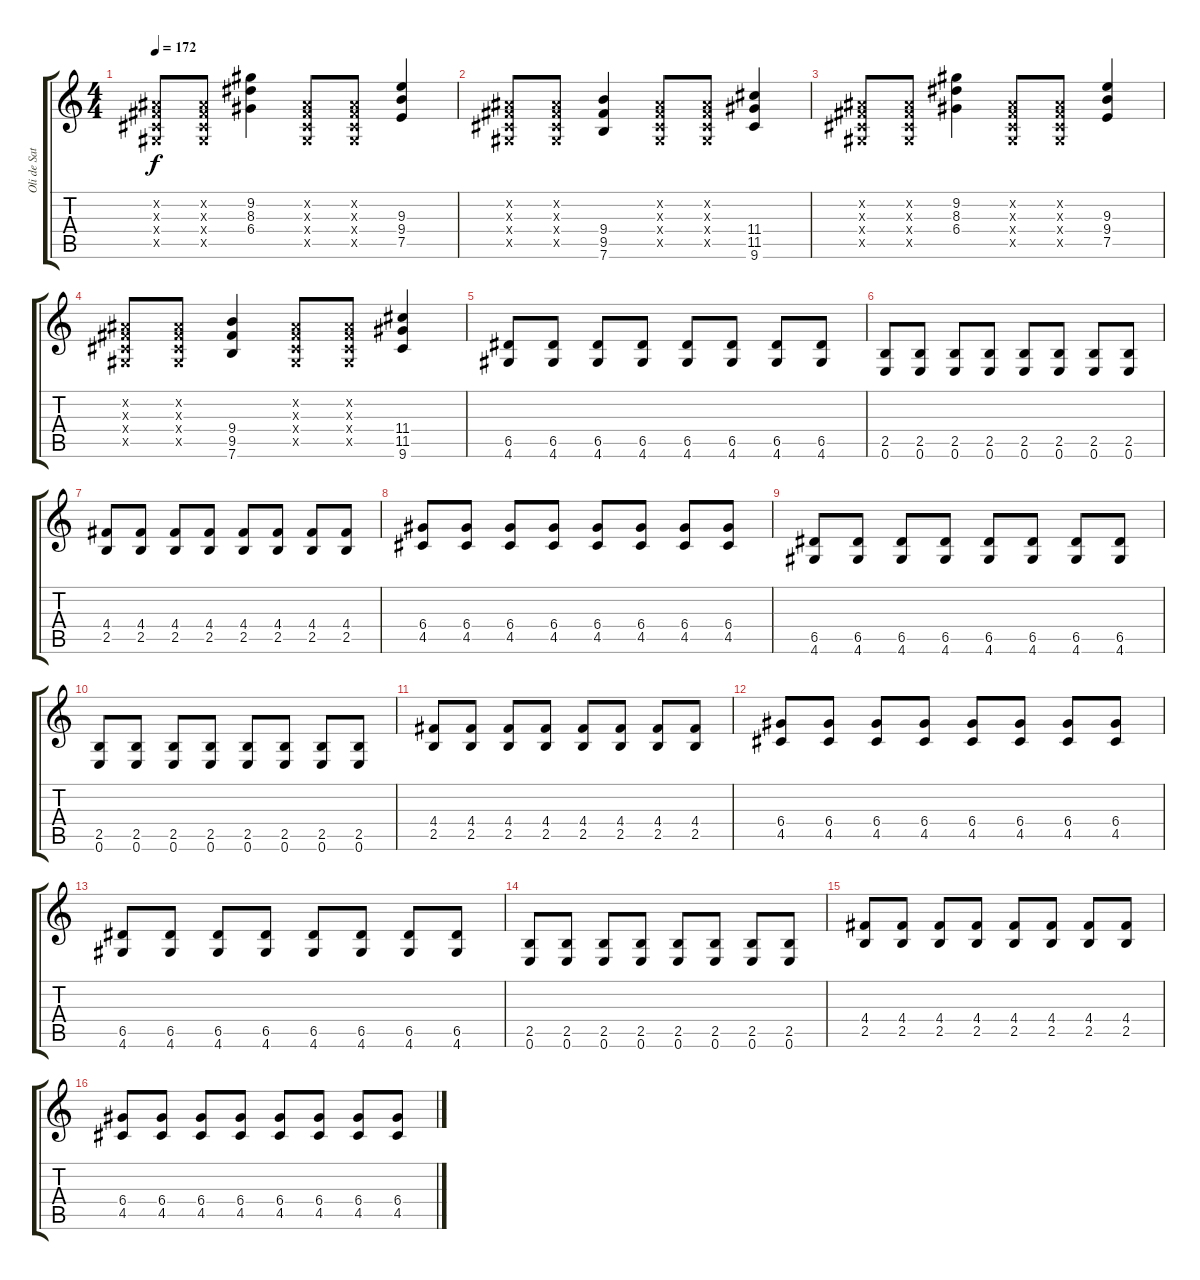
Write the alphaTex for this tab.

\track ("Oli de Sat" "Oli de Sat") {instrument overdrivenguitar}
\staff {score tabs}
\tuning (E4 B3 G3 D3 A2 E2) {hide}
\ts (4 4)
\tempo 172
\clef g2
\ks c
(-1.2{x} -1.3{x} -1.4{x} -1.5{x}).8{dy f} (-1.2{x} -1.3{x} -1.4{x} -1.5{x}).8 (9.2 8.3 6.4).4 (-1.2{x} -1.3{x} -1.4{x} -1.5{x}).8 (-1.2{x} -1.3{x} -1.4{x} -1.5{x}).8 (9.3 9.4 7.5).4 |
(-1.2{x} -1.3{x} -1.4{x} -1.5{x}).8 (-1.2{x} -1.3{x} -1.4{x} -1.5{x}).8 (9.4 9.5 7.6).4 (-1.2{x} -1.3{x} -1.4{x} -1.5{x}).8 (-1.2{x} -1.3{x} -1.4{x} -1.5{x}).8 (11.4 11.5 9.6).4 |
(-1.2{x} -1.3{x} -1.4{x} -1.5{x}).8 (-1.2{x} -1.3{x} -1.4{x} -1.5{x}).8 (9.2 8.3 6.4).4 (-1.2{x} -1.3{x} -1.4{x} -1.5{x}).8 (-1.2{x} -1.3{x} -1.4{x} -1.5{x}).8 (9.3 9.4 7.5).4 |
(-1.2{x} -1.3{x} -1.4{x} -1.5{x}).8 (-1.2{x} -1.3{x} -1.4{x} -1.5{x}).8 (9.4 9.5 7.6).4 (-1.2{x} -1.3{x} -1.4{x} -1.5{x}).8 (-1.2{x} -1.3{x} -1.4{x} -1.5{x}).8 (11.4 11.5 9.6).4 |
(6.5 4.6).8 (6.5 4.6).8 (6.5 4.6).8 (6.5 4.6).8 (6.5 4.6).8 (6.5 4.6).8 (6.5 4.6).8 (6.5 4.6).8 |
(2.5 0.6).8 (2.5 0.6).8 (2.5 0.6).8 (2.5 0.6).8 (2.5 0.6).8 (2.5 0.6).8 (2.5 0.6).8 (2.5 0.6).8 |
(4.4 2.5).8 (4.4 2.5).8 (4.4 2.5).8 (4.4 2.5).8 (4.4 2.5).8 (4.4 2.5).8 (4.4 2.5).8 (4.4 2.5).8 |
(6.4 4.5).8 (6.4 4.5).8 (6.4 4.5).8 (6.4 4.5).8 (6.4 4.5).8 (6.4 4.5).8 (6.4 4.5).8 (6.4 4.5).8 |
(6.5 4.6).8 (6.5 4.6).8 (6.5 4.6).8 (6.5 4.6).8 (6.5 4.6).8 (6.5 4.6).8 (6.5 4.6).8 (6.5 4.6).8 |
(2.5 0.6).8 (2.5 0.6).8 (2.5 0.6).8 (2.5 0.6).8 (2.5 0.6).8 (2.5 0.6).8 (2.5 0.6).8 (2.5 0.6).8 |
(4.4 2.5).8 (4.4 2.5).8 (4.4 2.5).8 (4.4 2.5).8 (4.4 2.5).8 (4.4 2.5).8 (4.4 2.5).8 (4.4 2.5).8 |
(6.4 4.5).8 (6.4 4.5).8 (6.4 4.5).8 (6.4 4.5).8 (6.4 4.5).8 (6.4 4.5).8 (6.4 4.5).8 (6.4 4.5).8 |
(6.5 4.6).8 (6.5 4.6).8 (6.5 4.6).8 (6.5 4.6).8 (6.5 4.6).8 (6.5 4.6).8 (6.5 4.6).8 (6.5 4.6).8 |
(2.5 0.6).8 (2.5 0.6).8 (2.5 0.6).8 (2.5 0.6).8 (2.5 0.6).8 (2.5 0.6).8 (2.5 0.6).8 (2.5 0.6).8 |
(4.4 2.5).8 (4.4 2.5).8 (4.4 2.5).8 (4.4 2.5).8 (4.4 2.5).8 (4.4 2.5).8 (4.4 2.5).8 (4.4 2.5).8 |
(6.4 4.5).8 (6.4 4.5).8 (6.4 4.5).8 (6.4 4.5).8 (6.4 4.5).8 (6.4 4.5).8 (6.4 4.5).8 (6.4 4.5).8
